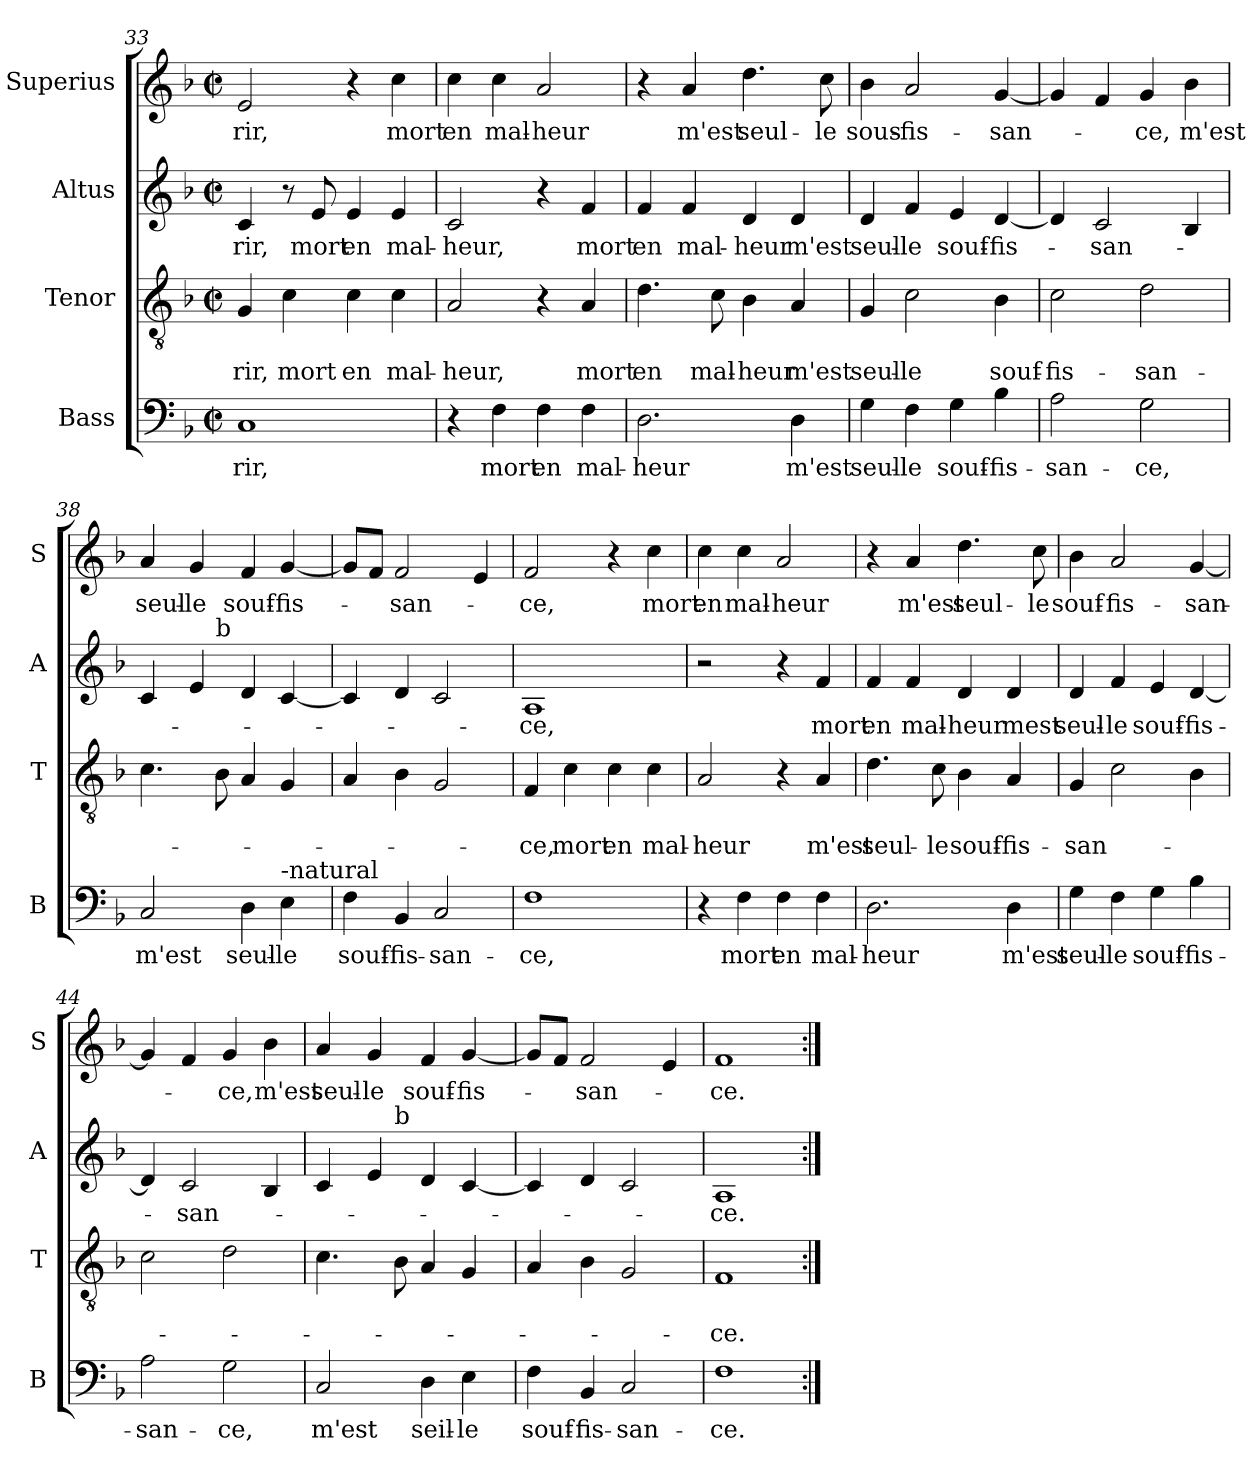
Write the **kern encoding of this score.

**kern	**text	**kern	**text	**text	**kern	**text	**kern	**text
*part4	*part4	*part3	*part3	*part3	*part2	*part2	*part1	*part1
*staff4	*staff4	*staff3	*staff3	*staff3	*staff2	*staff2	*staff1	*staff1
*I"Bass	*	*I"Tenor	*	*	*I"Altus	*	*I"Superius	*
*I'B	*	*I'T	*	*	*I'A	*	*I'S	*
*clefF4	*	*clefGv2	*	*	*clefG2	*	*clefG2	*
*k[b-]	*	*k[b-]	*	*	*k[b-]	*	*k[b-]	*
*F:	*	*F:	*	*	*F:	*	*F:	*
*M2/2	*	*M2/2	*	*	*M2/2	*	*M2/2	*
*met(c|)	*	*met(c|)	*	*	*met(c|)	*	*met(c|)	*
=33	=33	=33	=33	=33	=33	=33	=33	=33
1C	-rir,	4G/	.	-rir,	4c/	-rir,	2e/	-rir,
.	.	4c\	.	mort	8r	.	.	.
.	.	.	.	.	8e/	mort	.	.
.	.	4c\	.	en	4e/	en	4r	.
.	.	4c\	.	mal-	4e/	mal-	4cc\	mort
=34	=34	=34	=34	=34	=34	=34	=34	=34
4r	.	2A/	.	-heur,	2c/	-heur,	4cc\	en
4F\	mort	.	.	.	.	.	4cc\	mal-
4F\	en	4r	.	.	4r	.	2a/	-heur
4F\	mal-	4A/	.	mort	4f/	mort	.	.
=35	=35	=35	=35	=35	=35	=35	=35	=35
2.D\	-heur	4.d\	.	en	4f/	en	4r	.
.	.	.	.	.	4f/	mal-	4a/	m'est
.	.	8c\	.	mal-	.	.	.	.
.	.	4B-\	.	-heur	4d/	-heur	4.dd\	seul-
4D\	m'est	4A/	.	m'est	4d/	m'est	.	.
.	.	.	.	.	.	.	8cc\	-le
!!LO:LB:g=z
=36	=36	=36	=36	=36	=36	=36	=36	=36
4G\	seul-	4G/	.	seul-	4d/	seul-	4b-\	sous-
4F\	-le	2c\	.	-le	4f/	-le	2a/	-fis-
4G\	souf-	.	.	.	4e/	souf-	.	.
4B-\	-fis-	4B-\	.	souf-	[4d/	-fis-	[4g/	-san-
=37	=37	=37	=37	=37	=37	=37	=37	=37
2A\	-san-	2c\	.	-fis-	4d/]	.	4g/]	.
.	.	.	.	.	2c/	-san-	4f/	.
2G\	-ce,	2d\	.	-san-	.	.	4g/	-ce,
.	.	.	.	.	4B-/	.	4b-\	m'est
=38	=38	=38	=38	=38	=38	=38	=38	=38
*	*	*	*	*	*^	*	*	*
2C/	m'est	4.c\	.	.	4c/	4.ryy	.	4a/	seul-
.	.	.	.	.	4e/	.	.	4g/	-le
!	!	!	!	!	!	!LO:TX:a:t=b	!	!	!
.	.	8B-\	.	.	.	2ryy	.	.	.
4D\	seul-	4A/	.	.	4d/	.	.	4f/	souf-
!LO:TX:a:t=-natural	!	!	!	!	!	!	!	!	!
4E\	-le	4G/	.	.	[4c/	.	.	[4g/	-fis-
.	.	.	.	.	.	8ryy	.	.	.
*	*	*	*	*	*v	*v	*	*	*
=39	=39	=39	=39	=39	=39	=39	=39	=39
4F\	souf-	4A/	.	.	4c/]	.	8g/L]	.
.	.	.	.	.	.	.	8f/J	.
4BB-/	-fis-	4B-\	.	.	4d/	.	2f/	-san-
2C/	-san-	2G/	.	.	2c/	.	.	.
.	.	.	.	.	.	.	4e/	.
=40	=40	=40	=40	=40	=40	=40	=40	=40
1F	-ce,	4F/	.	-ce,	1A	-ce,	2f/	-ce,
.	.	4c\	.	mort	.	.	.	.
.	.	4c\	.	en	.	.	4r	.
.	.	4c\	.	mal-	.	.	4cc\	mort
=41	=41	=41	=41	=41	=41	=41	=41	=41
4r	.	2A/	.	-heur	2r	.	4cc\	en
4F\	mort	.	.	.	.	.	4cc\	mal-
4F\	en	4r	.	.	4r	.	2a/	-heur
4F\	mal-	4A/	.	m'est	4f/	mort	.	.
!!LO:LB:g=z
=42	=42	=42	=42	=42	=42	=42	=42	=42
2.D\	-heur	4.d\	.	seul-	4f/	en	4r	.
.	.	.	.	.	4f/	mal-	4a/	m'est
.	.	8c\	.	-le	.	.	.	.
.	.	4B-\	.	souf-	4d/	-heur	4.dd\	seul-
4D\	m'est	4A/	.	-fis-	4d/	mest	.	.
.	.	.	.	.	.	.	8cc\	-le
=43	=43	=43	=43	=43	=43	=43	=43	=43
4G\	seul-	4G/	.	-san-	4d/	seul-	4b-\	souf-
4F\	-le	2c\	.	.	4f/	-le	2a/	-fis-
4G\	souf-	.	.	.	4e/	souf-	.	.
4B-\	-fis-	4B-\	.	.	[4d/	-fis-	[4g/	-san-
=44	=44	=44	=44	=44	=44	=44	=44	=44
2A\	-san-	2c\	.	.	4d/]	.	4g/]	.
.	.	.	.	.	2c/	-san-	4f/	.
2G\	-ce,	2d\	.	.	.	.	4g/	-ce,
.	.	.	.	.	4B-/	.	4b-\	m'est
=45	=45	=45	=45	=45	=45	=45	=45	=45
*	*	*	*	*	*^	*	*	*
2C/	m'est	4.c\	.	.	4c/	4.ryy	.	4a/	seul-
.	.	.	.	.	4e/	.	.	4g/	-le
!	!	!	!	!	!	!LO:TX:a:t=b	!	!	!
.	.	8B-\	.	.	.	2ryy	.	.	.
4D\	seil-	4A/	.	.	4d/	.	.	4f/	souf-
4E\	-le	4G/	.	.	[4c/	.	.	[4g/	-fis-
.	.	.	.	.	.	8ryy	.	.	.
*	*	*	*	*	*v	*v	*	*	*
=46	=46	=46	=46	=46	=46	=46	=46	=46
4F\	souf-	4A/	.	.	4c/]	.	8g/L]	.
.	.	.	.	.	.	.	8f/J	.
4BB-/	-fis-	4B-\	.	.	4d/	.	2f/	-san-
2C/	-san-	2G/	.	.	2c/	.	.	.
.	.	.	.	.	.	.	4e/	.
=47	=47	=47	=47	=47	=47	=47	=47	=47
1F	-ce.	1F	.	-ce.	1A	-ce.	1f	-ce.
=:|!	=:|!	=:|!	=:|!	=:|!	=:|!	=:|!	=:|!	=:|!
*-	*-	*-	*-	*-	*-	*-	*-	*-
